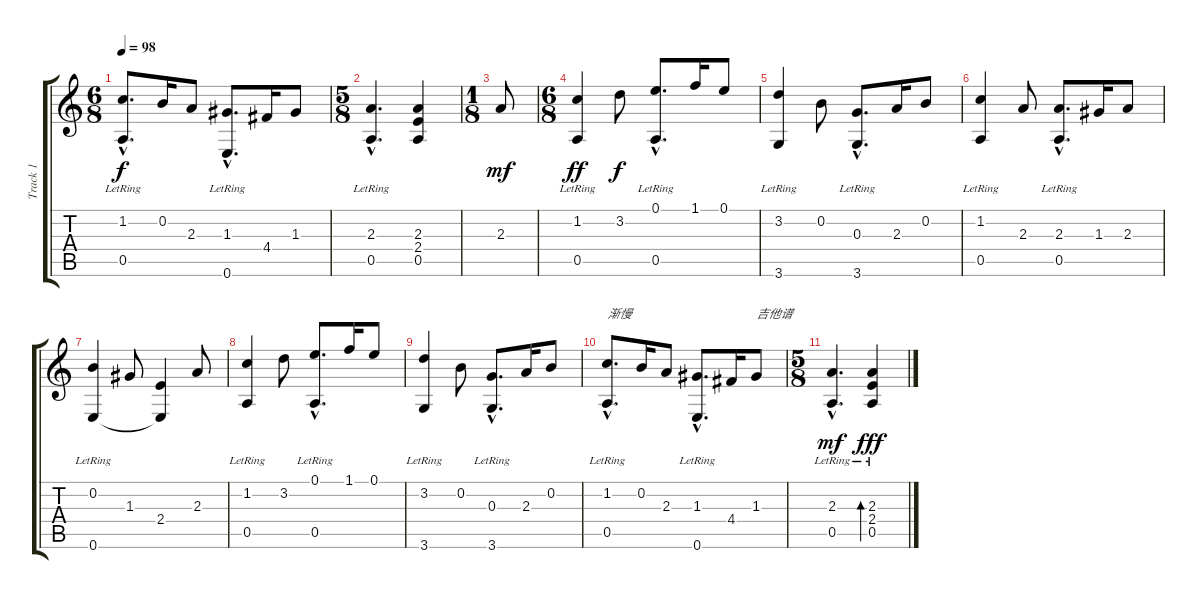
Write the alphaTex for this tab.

\track ("Track 1" "Track 1") {instrument acousticguitarnylon}
\staff {score tabs}
\tuning (E4 B3 G3 D3 A2 E2) {hide}
\ts (6 8)
\tempo 98
\clef g2
\ks c
(1.2{hac} 0.5{hac lr}).8{d dy f} 0.2.16 2.3.8 (1.3{hac} 0.6{hac lr}).8{d} 4.4.16 1.3.8 |
\ts (5 8)
(2.3{hac} 0.5{hac lr}).4{d} (2.3 2.4 0.5).4 |
\ts (1 8)
2.3.8{dy mf} |
\ts (6 8)
(1.2 0.5{lr}).4{dy ff} 3.2.8{dy f} (0.1{hac} 0.5{hac lr}).8{d} 1.1.16 0.1.8 |
(3.2 3.6{lr}).4 0.2.8 (0.3{hac} 3.6{hac lr}).8{d} 2.3.16 0.2.8 |
(1.2 0.5{lr}).4 2.3.8 (2.3{hac} 0.5{hac lr}).8{d} 1.3.16 2.3.8 |
(0.2 0.6{lr}).4 1.3.8 (2.4 0.6{t}).4 2.3.8 |
(1.2 0.5{lr}).4 3.2.8 (0.1{hac} 0.5{hac lr}).8{d} 1.1.16 0.1.8 |
(3.2 3.6{lr}).4 0.2.8 (0.3{hac} 3.6{hac lr}).8{d} 2.3.16 0.2.8 |
(1.2{hac} 0.5{hac lr}).8{d txt "渐慢"} 0.2.16 2.3.8 (1.3{hac} 0.6{hac lr}).8{d} 4.4.16 1.3.8{txt "吉他谱"} |
\ts (5 8)
(2.3{hac} 0.5{hac lr}).4{d dy mf} (2.3{lr} 2.4{lr} 0.5{lr}).4{bd 240 dy fff}
